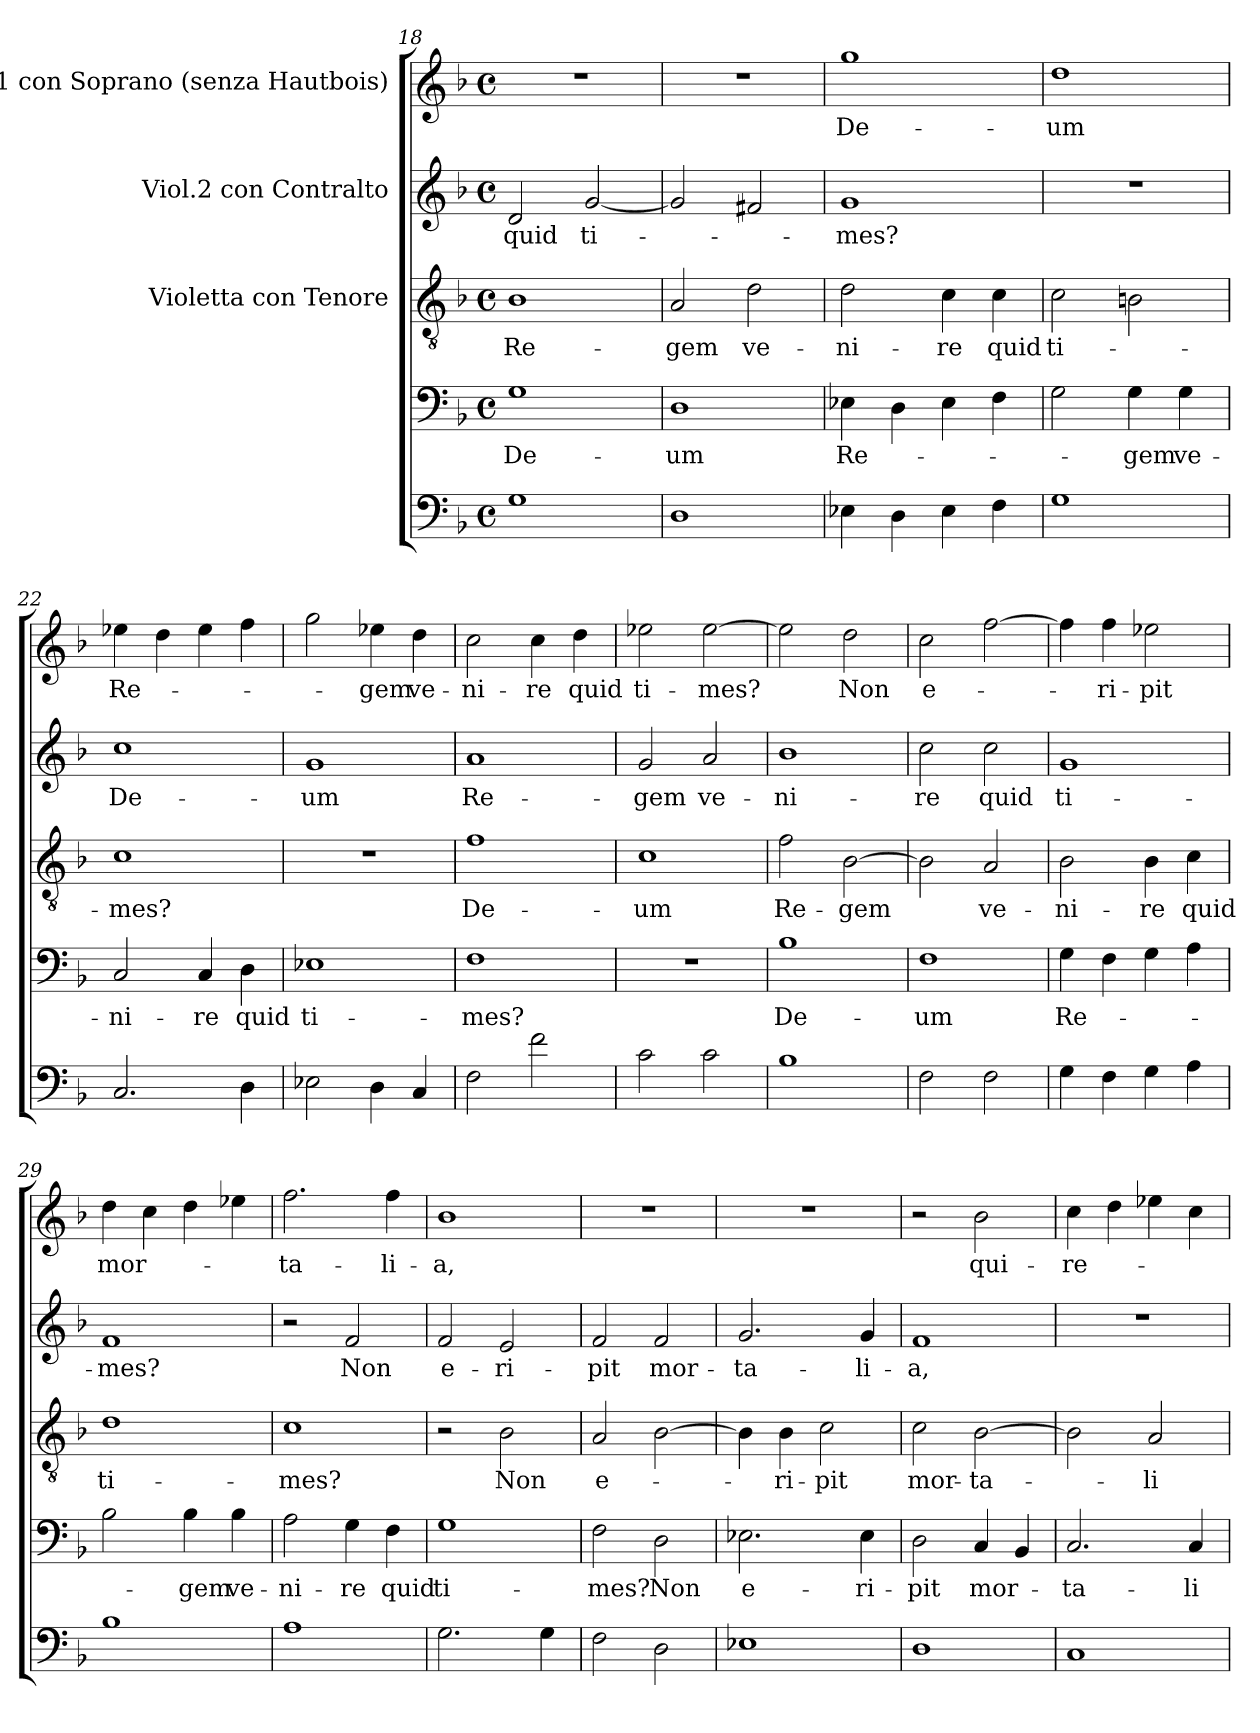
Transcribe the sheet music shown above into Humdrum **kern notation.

**kern	**kern	**text	**kern	**text	**kern	**text	**kern	**text
*part5	*part4	*part4	*part3	*part3	*part2	*part2	*part1	*part1
*staff5	*staff4	*staff4	*staff3	*staff3	*staff2	*staff2	*staff1	*staff1
*	*	*	*I"Violetta con Tenore	*	*I"Viol.2 con Contralto	*	*I"Viol.1 con Soprano (senza Hautbois)	*
*clefF4	*clefF4	*	*clefGv2	*	*clefG2	*	*clefG2	*
*k[b-]	*k[b-]	*	*k[b-]	*	*k[b-]	*	*k[b-]	*
*F:	*F:	*	*F:	*	*F:	*	*F:	*
*M4/4	*M4/4	*	*M4/4	*	*M4/4	*	*M4/4	*
*met(c)	*met(c)	*	*met(c)	*	*met(c)	*	*met(c)	*
=18	=18	=18	=18	=18	=18	=18	=18	=18
!	!	!LO:LY:b	!	!LO:LY:b	!	!LO:LY:b	!	!
1G	1G	De-	1B-	Re-	2d/	quid	1r	.
!	!	!	!	!	!	!LO:LY:b	!	!
.	.	.	.	.	[2g/	ti-	.	.
=19	=19	=19	=19	=19	=19	=19	=19	=19
!	!	!LO:LY:b	!	!LO:LY:b	!	!	!	!
1D	1D	-um	2A/	-gem	2g/]	.	1r	.
!	!	!	!	!LO:LY:b	!	!	!	!
.	.	.	2d\	ve-	2f#X/	.	.	.
=20	=20	=20	=20	=20	=20	=20	=20	=20
!	!	!LO:LY:b	!	!LO:LY:b	!	!LO:LY:b	!	!LO:LY:b
4E-X\	4E-X\	Re-	2d\	-ni-	1g	-mes?	1gg	De-
4D\	4D\	.	.	.	.	.	.	.
!	!	!	!	!LO:LY:b	!	!	!	!
4E-\	4E-\	.	4c\	-re	.	.	.	.
!	!	!	!	!LO:LY:b	!	!	!	!
4F\	4F\	.	4c\	quid	.	.	.	.
=21	=21	=21	=21	=21	=21	=21	=21	=21
!	!	!	!	!LO:LY:b	!	!	!	!LO:LY:b
1G	2G\	.	2c\	ti-	1r	.	1dd	-um
!	!	!LO:LY:b	!	!	!	!	!	!
.	4G\	-gem	2Bn\	.	.	.	.	.
!	!	!LO:LY:b	!	!	!	!	!	!
.	4G\	ve-	.	.	.	.	.	.
=22	=22	=22	=22	=22	=22	=22	=22	=22
!	!	!LO:LY:b	!	!LO:LY:b	!	!LO:LY:b	!	!LO:LY:b
2.C/	2C/	-ni-	1c	-mes?	1cc	De-	4ee-X\	Re-
.	.	.	.	.	.	.	4dd\	.
!	!	!LO:LY:b	!	!	!	!	!	!
.	4C/	-re	.	.	.	.	4ee-\	.
!	!	!LO:LY:b	!	!	!	!	!	!
4D\	4D\	quid	.	.	.	.	4ff\	.
!!LO:LB:g=z
=23	=23	=23	=23	=23	=23	=23	=23	=23
!	!	!LO:LY:b	!	!	!	!LO:LY:b	!	!
2E-X\	1E-X	ti-	1r	.	1g	-um	2gg\	.
!	!	!	!	!	!	!	!	!LO:LY:b
4D\	.	.	.	.	.	.	4ee-X\	-gem
!	!	!	!	!	!	!	!	!LO:LY:b
4C/	.	.	.	.	.	.	4dd\	ve-
=24	=24	=24	=24	=24	=24	=24	=24	=24
!	!	!LO:LY:b	!	!LO:LY:b	!	!LO:LY:b	!	!LO:LY:b
2F\	1F	-mes?	1f	De-	1a	Re-	2cc\	-ni-
!	!	!	!	!	!	!	!	!LO:LY:b
2f\	.	.	.	.	.	.	4cc\	-re
!	!	!	!	!	!	!	!	!LO:LY:b
.	.	.	.	.	.	.	4dd\	quid
=25	=25	=25	=25	=25	=25	=25	=25	=25
!	!	!	!	!LO:LY:b	!	!LO:LY:b	!	!LO:LY:b
2c\	1r	.	1c	-um	2g/	-gem	2ee-X\	ti-
!	!	!	!	!	!	!LO:LY:b	!	!LO:LY:b
2c\	.	.	.	.	2a/	ve-	[2ee-\	-mes?
=26	=26	=26	=26	=26	=26	=26	=26	=26
!	!	!LO:LY:b	!	!LO:LY:b	!	!LO:LY:b	!	!
1B-	1B-	De-	2f\	Re-	1b-	-ni-	2ee-\]	.
!	!	!	!	!LO:LY:b	!	!	!	!LO:LY:b
.	.	.	[2B-\	-gem	.	.	2dd\	Non
=27	=27	=27	=27	=27	=27	=27	=27	=27
!	!	!LO:LY:b	!	!	!	!LO:LY:b	!	!LO:LY:b
2F\	1F	-um	2B-\]	.	2cc\	-re	2cc\	e-
!	!	!	!	!LO:LY:b	!	!LO:LY:b	!	!
2F\	.	.	2A/	ve-	2cc\	quid	[2ff\	.
=28	=28	=28	=28	=28	=28	=28	=28	=28
!	!	!LO:LY:b	!	!LO:LY:b	!	!LO:LY:b	!	!
4G\	4G\	Re-	2B-\	-ni-	1g	ti-	4ff\]	.
!	!	!	!	!	!	!	!	!LO:LY:b
4F\	4F\	.	.	.	.	.	4ff\	-ri-
!	!	!	!	!LO:LY:b	!	!	!	!LO:LY:b
4G\	4G\	.	4B-\	-re	.	.	2ee-X\	-pit
!	!	!	!	!LO:LY:b	!	!	!	!
4A\	4A\	.	4c\	quid	.	.	.	.
=29	=29	=29	=29	=29	=29	=29	=29	=29
!	!	!	!	!LO:LY:b	!	!LO:LY:b	!	!LO:LY:b
1B-	2B-\	.	1d	ti-	1f	-mes?	4dd\	mor-
.	.	.	.	.	.	.	4cc\	.
!	!	!LO:LY:b	!	!	!	!	!	!
.	4B-\	-gem	.	.	.	.	4dd\	.
!	!	!LO:LY:b	!	!	!	!	!	!
.	4B-\	ve-	.	.	.	.	4ee-X\	.
=30	=30	=30	=30	=30	=30	=30	=30	=30
!	!	!LO:LY:b	!	!LO:LY:b	!	!	!	!LO:LY:b
1A	2A\	-ni-	1c	-mes?	2r	.	2.ff\	-ta-
!	!	!LO:LY:b	!	!	!	!LO:LY:b	!	!
.	4G\	-re	.	.	2f/	Non	.	.
!	!	!LO:LY:b	!	!	!	!	!	!LO:LY:b
.	4F\	quid	.	.	.	.	4ff\	-li-
!!LO:LB:g=z
=31	=31	=31	=31	=31	=31	=31	=31	=31
!	!	!LO:LY:b	!	!	!	!LO:LY:b	!	!LO:LY:b
2.G\	1G	ti-	2r	.	2f/	e-	1b-	-a,
!	!	!	!	!LO:LY:b	!	!LO:LY:b	!	!
.	.	.	2B-\	Non	2e/	-ri-	.	.
4G\	.	.	.	.	.	.	.	.
=32	=32	=32	=32	=32	=32	=32	=32	=32
!	!	!LO:LY:b	!	!LO:LY:b	!	!LO:LY:b	!	!
2F\	2F\	-mes?	2A/	e-	2f/	-pit	1r	.
!	!	!LO:LY:b	!	!	!	!LO:LY:b	!	!
2D\	2D\	Non	[2B-\	.	2f/	mor-	.	.
=33	=33	=33	=33	=33	=33	=33	=33	=33
!	!	!LO:LY:b	!	!	!	!LO:LY:b	!	!
1E-X	2.E-X\	e-	4B-\]	.	2.g/	-ta-	1r	.
!	!	!	!	!LO:LY:b	!	!	!	!
.	.	.	4B-\	-ri-	.	.	.	.
!	!	!	!	!LO:LY:b	!	!	!	!
.	.	.	2c\	-pit	.	.	.	.
!	!	!LO:LY:b	!	!	!	!LO:LY:b	!	!
.	4E-\	-ri-	.	.	4g/	-li-	.	.
=34	=34	=34	=34	=34	=34	=34	=34	=34
!	!	!LO:LY:b	!	!LO:LY:b	!	!LO:LY:b	!	!
1D	2D\	-pit	2c\	mor-	1f	-a,	2r	.
!	!	!LO:LY:b	!	!LO:LY:b	!	!	!	!LO:LY:b
.	4C/	mor-	[2B-\	-ta-	.	.	2b-\	qui-
.	4BB-/	.	.	.	.	.	.	.
=35	=35	=35	=35	=35	=35	=35	=35	=35
!	!	!LO:LY:b	!	!	!	!	!	!LO:LY:b
1C	2.C/	-ta-	2B-\]	.	1r	.	4cc\	-re-
.	.	.	.	.	.	.	4dd\	.
!	!	!	!	!LO:LY:b	!	!	!	!
.	.	.	2A/	-li-	.	.	4ee-X\	.
!	!	!LO:LY:b	!	!	!	!	!	!
.	4C/	-li-	.	.	.	.	4cc\	.
=	=	=	=	=	=	=	=	=
*-	*-	*-	*-	*-	*-	*-	*-	*-
